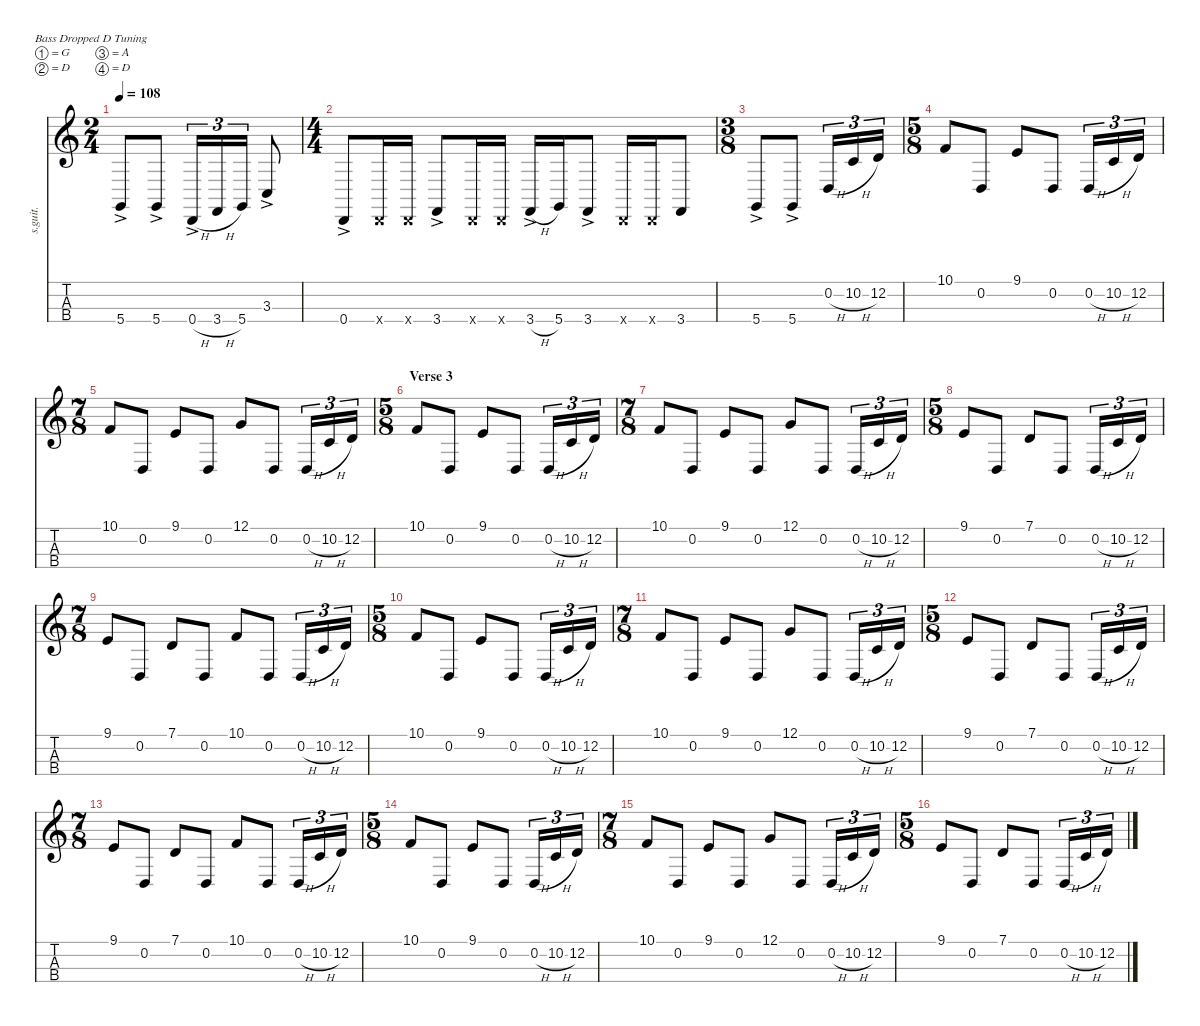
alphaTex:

\defaultSystemsLayout 4
\hideDynamics
\bracketExtendMode nobrackets
\track ("Justin Chancellor" "s.guit.") {instrument electricbasspick}
\staff {score tabs}
\tuning (G2 D2 A1 D1)
\ts (2 4)
\beaming (8 2 2 2 2)
\tempo 108
\clef g2
\ks c
5.4{ac}.8{lyrics (0 "") lyrics (1 "") lyrics (2 "") lyrics (3 "") lyrics (4 "") dy p} 5.4{ac}.8{lyrics (0 "") lyrics (1 "") lyrics (2 "") lyrics (3 "") lyrics (4 "")} 0.4{h ac}.16{tu (3 2) lyrics (0 "") lyrics (1 "") lyrics (2 "") lyrics (3 "") lyrics (4 "")} 3.4{h}.16{tu (3 2) lyrics (0 "") lyrics (1 "") lyrics (2 "") lyrics (3 "") lyrics (4 "") dy f} 5.4.16{tu (3 2) lyrics (0 "") lyrics (1 "") lyrics (2 "") lyrics (3 "") lyrics (4 "")} 3.3{ac}.8{lyrics (0 "") lyrics (1 "") lyrics (2 "") lyrics (3 "") lyrics (4 "") dy p} |
\ts (4 4)
\beaming (8 2 2 2 2)
0.4{ac}.8{lyrics (0 "") lyrics (1 "") lyrics (2 "") lyrics (3 "") lyrics (4 "")} 0.4{x}.16{lyrics (0 "") lyrics (1 "") lyrics (2 "") lyrics (3 "") lyrics (4 "") dy f} 0.4{x}.16{lyrics (0 "") lyrics (1 "") lyrics (2 "") lyrics (3 "") lyrics (4 "")} 3.4{ac}.8{lyrics (0 "") lyrics (1 "") lyrics (2 "") lyrics (3 "") lyrics (4 "") dy p} 0.4{x}.16{lyrics (0 "") lyrics (1 "") lyrics (2 "") lyrics (3 "") lyrics (4 "") dy f} 0.4{x}.16{lyrics (0 "") lyrics (1 "") lyrics (2 "") lyrics (3 "") lyrics (4 "")} 3.4{h ac}.16{lyrics (0 "") lyrics (1 "") lyrics (2 "") lyrics (3 "") lyrics (4 "") dy p} 5.4.16{lyrics (0 "") lyrics (1 "") lyrics (2 "") lyrics (3 "") lyrics (4 "") dy f} 3.4{ac}.8{lyrics (0 "") lyrics (1 "") lyrics (2 "") lyrics (3 "") lyrics (4 "") dy p} 0.4{x}.16{lyrics (0 "") lyrics (1 "") lyrics (2 "") lyrics (3 "") lyrics (4 "") dy f} 0.4{x}.16{lyrics (0 "") lyrics (1 "") lyrics (2 "") lyrics (3 "") lyrics (4 "")} 3.4.8{lyrics (0 "") lyrics (1 "") lyrics (2 "") lyrics (3 "") lyrics (4 "")} |
\ts (3 8)
\beaming (8 2 2 2 2)
5.4{ac}.8{lyrics (0 "") lyrics (1 "") lyrics (2 "") lyrics (3 "") lyrics (4 "") dy p} 5.4{ac}.8{lyrics (0 "") lyrics (1 "") lyrics (2 "") lyrics (3 "") lyrics (4 "")} 0.2{h}.16{tu (3 2) lyrics (0 "") lyrics (1 "") lyrics (2 "") lyrics (3 "") lyrics (4 "") dy f} 10.2{h}.16{tu (3 2) lyrics (0 "") lyrics (1 "") lyrics (2 "") lyrics (3 "") lyrics (4 "")} 12.2.16{tu (3 2) lyrics (0 "") lyrics (1 "") lyrics (2 "") lyrics (3 "") lyrics (4 "")} |
\ts (5 8)
\beaming (8 2 2 2 2)
10.1.8{lyrics (0 "") lyrics (1 "") lyrics (2 "") lyrics (3 "") lyrics (4 "")} 0.2.8{lyrics (0 "") lyrics (1 "") lyrics (2 "") lyrics (3 "") lyrics (4 "")} 9.1.8{lyrics (0 "") lyrics (1 "") lyrics (2 "") lyrics (3 "") lyrics (4 "")} 0.2.8{lyrics (0 "") lyrics (1 "") lyrics (2 "") lyrics (3 "") lyrics (4 "")} 0.2{h}.16{tu (3 2) lyrics (0 "") lyrics (1 "") lyrics (2 "") lyrics (3 "") lyrics (4 "")} 10.2{h}.16{tu (3 2) lyrics (0 "") lyrics (1 "") lyrics (2 "") lyrics (3 "") lyrics (4 "")} 12.2.16{tu (3 2) lyrics (0 "") lyrics (1 "") lyrics (2 "") lyrics (3 "") lyrics (4 "")} |
\ts (7 8)
\beaming (8 2 2 2 2)
10.1.8{lyrics (0 "") lyrics (1 "") lyrics (2 "") lyrics (3 "") lyrics (4 "")} 0.2.8{lyrics (0 "") lyrics (1 "") lyrics (2 "") lyrics (3 "") lyrics (4 "")} 9.1.8{lyrics (0 "") lyrics (1 "") lyrics (2 "") lyrics (3 "") lyrics (4 "")} 0.2.8{lyrics (0 "") lyrics (1 "") lyrics (2 "") lyrics (3 "") lyrics (4 "")} 12.1.8{lyrics (0 "") lyrics (1 "") lyrics (2 "") lyrics (3 "") lyrics (4 "")} 0.2.8{lyrics (0 "") lyrics (1 "") lyrics (2 "") lyrics (3 "") lyrics (4 "")} 0.2{h}.16{tu (3 2) lyrics (0 "") lyrics (1 "") lyrics (2 "") lyrics (3 "") lyrics (4 "")} 10.2{h}.16{tu (3 2) lyrics (0 "") lyrics (1 "") lyrics (2 "") lyrics (3 "") lyrics (4 "")} 12.2.16{tu (3 2) lyrics (0 "") lyrics (1 "") lyrics (2 "") lyrics (3 "") lyrics (4 "")} |
\ts (5 8)
\beaming (8 2 2 2 2)
\section ("" "Verse 3")
10.1.8{lyrics (0 "") lyrics (1 "") lyrics (2 "") lyrics (3 "") lyrics (4 "")} 0.2.8{lyrics (0 "") lyrics (1 "") lyrics (2 "") lyrics (3 "") lyrics (4 "")} 9.1.8{lyrics (0 "") lyrics (1 "") lyrics (2 "") lyrics (3 "") lyrics (4 "")} 0.2.8{lyrics (0 "") lyrics (1 "") lyrics (2 "") lyrics (3 "") lyrics (4 "")} 0.2{h}.16{tu (3 2) lyrics (0 "") lyrics (1 "") lyrics (2 "") lyrics (3 "") lyrics (4 "")} 10.2{h}.16{tu (3 2) lyrics (0 "") lyrics (1 "") lyrics (2 "") lyrics (3 "") lyrics (4 "")} 12.2.16{tu (3 2) lyrics (0 "") lyrics (1 "") lyrics (2 "") lyrics (3 "") lyrics (4 "")} |
\ts (7 8)
\beaming (8 2 2 2 2)
10.1.8{lyrics (0 "") lyrics (1 "") lyrics (2 "") lyrics (3 "") lyrics (4 "")} 0.2.8{lyrics (0 "") lyrics (1 "") lyrics (2 "") lyrics (3 "") lyrics (4 "")} 9.1.8{lyrics (0 "") lyrics (1 "") lyrics (2 "") lyrics (3 "") lyrics (4 "")} 0.2.8{lyrics (0 "") lyrics (1 "") lyrics (2 "") lyrics (3 "") lyrics (4 "")} 12.1.8{lyrics (0 "") lyrics (1 "") lyrics (2 "") lyrics (3 "") lyrics (4 "")} 0.2.8{lyrics (0 "") lyrics (1 "") lyrics (2 "") lyrics (3 "") lyrics (4 "")} 0.2{h}.16{tu (3 2) lyrics (0 "") lyrics (1 "") lyrics (2 "") lyrics (3 "") lyrics (4 "")} 10.2{h}.16{tu (3 2) lyrics (0 "") lyrics (1 "") lyrics (2 "") lyrics (3 "") lyrics (4 "")} 12.2.16{tu (3 2) lyrics (0 "") lyrics (1 "") lyrics (2 "") lyrics (3 "") lyrics (4 "")} |
\ts (5 8)
\beaming (8 2 2 2 2)
9.1.8{lyrics (0 "") lyrics (1 "") lyrics (2 "") lyrics (3 "") lyrics (4 "")} 0.2.8{lyrics (0 "") lyrics (1 "") lyrics (2 "") lyrics (3 "") lyrics (4 "")} 7.1.8{lyrics (0 "") lyrics (1 "") lyrics (2 "") lyrics (3 "") lyrics (4 "")} 0.2.8{lyrics (0 "") lyrics (1 "") lyrics (2 "") lyrics (3 "") lyrics (4 "")} 0.2{h}.16{tu (3 2) lyrics (0 "") lyrics (1 "") lyrics (2 "") lyrics (3 "") lyrics (4 "")} 10.2{h}.16{tu (3 2) lyrics (0 "") lyrics (1 "") lyrics (2 "") lyrics (3 "") lyrics (4 "")} 12.2.16{tu (3 2) lyrics (0 "") lyrics (1 "") lyrics (2 "") lyrics (3 "") lyrics (4 "")} |
\ts (7 8)
\beaming (8 2 2 2 2)
9.1.8{lyrics (0 "") lyrics (1 "") lyrics (2 "") lyrics (3 "") lyrics (4 "")} 0.2.8{lyrics (0 "") lyrics (1 "") lyrics (2 "") lyrics (3 "") lyrics (4 "")} 7.1.8{lyrics (0 "") lyrics (1 "") lyrics (2 "") lyrics (3 "") lyrics (4 "")} 0.2.8{lyrics (0 "") lyrics (1 "") lyrics (2 "") lyrics (3 "") lyrics (4 "")} 10.1.8{lyrics (0 "") lyrics (1 "") lyrics (2 "") lyrics (3 "") lyrics (4 "")} 0.2.8{lyrics (0 "") lyrics (1 "") lyrics (2 "") lyrics (3 "") lyrics (4 "")} 0.2{h}.16{tu (3 2) lyrics (0 "") lyrics (1 "") lyrics (2 "") lyrics (3 "") lyrics (4 "")} 10.2{h}.16{tu (3 2) lyrics (0 "") lyrics (1 "") lyrics (2 "") lyrics (3 "") lyrics (4 "")} 12.2.16{tu (3 2) lyrics (0 "") lyrics (1 "") lyrics (2 "") lyrics (3 "") lyrics (4 "")} |
\ts (5 8)
\beaming (8 2 2 2 2)
10.1.8{lyrics (0 "") lyrics (1 "") lyrics (2 "") lyrics (3 "") lyrics (4 "")} 0.2.8{lyrics (0 "") lyrics (1 "") lyrics (2 "") lyrics (3 "") lyrics (4 "")} 9.1.8{lyrics (0 "") lyrics (1 "") lyrics (2 "") lyrics (3 "") lyrics (4 "")} 0.2.8{lyrics (0 "") lyrics (1 "") lyrics (2 "") lyrics (3 "") lyrics (4 "")} 0.2{h}.16{tu (3 2) lyrics (0 "") lyrics (1 "") lyrics (2 "") lyrics (3 "") lyrics (4 "")} 10.2{h}.16{tu (3 2) lyrics (0 "") lyrics (1 "") lyrics (2 "") lyrics (3 "") lyrics (4 "")} 12.2.16{tu (3 2) lyrics (0 "") lyrics (1 "") lyrics (2 "") lyrics (3 "") lyrics (4 "")} |
\ts (7 8)
\beaming (8 2 2 2 2)
10.1.8{lyrics (0 "") lyrics (1 "") lyrics (2 "") lyrics (3 "") lyrics (4 "")} 0.2.8{lyrics (0 "") lyrics (1 "") lyrics (2 "") lyrics (3 "") lyrics (4 "")} 9.1.8{lyrics (0 "") lyrics (1 "") lyrics (2 "") lyrics (3 "") lyrics (4 "")} 0.2.8{lyrics (0 "") lyrics (1 "") lyrics (2 "") lyrics (3 "") lyrics (4 "")} 12.1.8{lyrics (0 "") lyrics (1 "") lyrics (2 "") lyrics (3 "") lyrics (4 "")} 0.2.8{lyrics (0 "") lyrics (1 "") lyrics (2 "") lyrics (3 "") lyrics (4 "")} 0.2{h}.16{tu (3 2) lyrics (0 "") lyrics (1 "") lyrics (2 "") lyrics (3 "") lyrics (4 "")} 10.2{h}.16{tu (3 2) lyrics (0 "") lyrics (1 "") lyrics (2 "") lyrics (3 "") lyrics (4 "")} 12.2.16{tu (3 2) lyrics (0 "") lyrics (1 "") lyrics (2 "") lyrics (3 "") lyrics (4 "")} |
\ts (5 8)
\beaming (8 2 2 2 2)
9.1.8{lyrics (0 "") lyrics (1 "") lyrics (2 "") lyrics (3 "") lyrics (4 "")} 0.2.8{lyrics (0 "") lyrics (1 "") lyrics (2 "") lyrics (3 "") lyrics (4 "")} 7.1.8{lyrics (0 "") lyrics (1 "") lyrics (2 "") lyrics (3 "") lyrics (4 "")} 0.2.8{lyrics (0 "") lyrics (1 "") lyrics (2 "") lyrics (3 "") lyrics (4 "")} 0.2{h}.16{tu (3 2) lyrics (0 "") lyrics (1 "") lyrics (2 "") lyrics (3 "") lyrics (4 "")} 10.2{h}.16{tu (3 2) lyrics (0 "") lyrics (1 "") lyrics (2 "") lyrics (3 "") lyrics (4 "")} 12.2.16{tu (3 2) lyrics (0 "") lyrics (1 "") lyrics (2 "") lyrics (3 "") lyrics (4 "")} |
\ts (7 8)
\beaming (8 2 2 2 2)
9.1.8{lyrics (0 "") lyrics (1 "") lyrics (2 "") lyrics (3 "") lyrics (4 "")} 0.2.8{lyrics (0 "") lyrics (1 "") lyrics (2 "") lyrics (3 "") lyrics (4 "")} 7.1.8{lyrics (0 "") lyrics (1 "") lyrics (2 "") lyrics (3 "") lyrics (4 "")} 0.2.8{lyrics (0 "") lyrics (1 "") lyrics (2 "") lyrics (3 "") lyrics (4 "")} 10.1.8{lyrics (0 "") lyrics (1 "") lyrics (2 "") lyrics (3 "") lyrics (4 "")} 0.2.8{lyrics (0 "") lyrics (1 "") lyrics (2 "") lyrics (3 "") lyrics (4 "")} 0.2{h}.16{tu (3 2) lyrics (0 "") lyrics (1 "") lyrics (2 "") lyrics (3 "") lyrics (4 "")} 10.2{h}.16{tu (3 2) lyrics (0 "") lyrics (1 "") lyrics (2 "") lyrics (3 "") lyrics (4 "")} 12.2.16{tu (3 2) lyrics (0 "") lyrics (1 "") lyrics (2 "") lyrics (3 "") lyrics (4 "")} |
\ts (5 8)
\beaming (8 2 2 2 2)
10.1.8{lyrics (0 "") lyrics (1 "") lyrics (2 "") lyrics (3 "") lyrics (4 "")} 0.2.8{lyrics (0 "") lyrics (1 "") lyrics (2 "") lyrics (3 "") lyrics (4 "")} 9.1.8{lyrics (0 "") lyrics (1 "") lyrics (2 "") lyrics (3 "") lyrics (4 "")} 0.2.8{lyrics (0 "") lyrics (1 "") lyrics (2 "") lyrics (3 "") lyrics (4 "")} 0.2{h}.16{tu (3 2) lyrics (0 "") lyrics (1 "") lyrics (2 "") lyrics (3 "") lyrics (4 "")} 10.2{h}.16{tu (3 2) lyrics (0 "") lyrics (1 "") lyrics (2 "") lyrics (3 "") lyrics (4 "")} 12.2.16{tu (3 2) lyrics (0 "") lyrics (1 "") lyrics (2 "") lyrics (3 "") lyrics (4 "")} |
\ts (7 8)
\beaming (8 2 2 2 2)
10.1.8{lyrics (0 "") lyrics (1 "") lyrics (2 "") lyrics (3 "") lyrics (4 "")} 0.2.8{lyrics (0 "") lyrics (1 "") lyrics (2 "") lyrics (3 "") lyrics (4 "")} 9.1.8{lyrics (0 "") lyrics (1 "") lyrics (2 "") lyrics (3 "") lyrics (4 "")} 0.2.8{lyrics (0 "") lyrics (1 "") lyrics (2 "") lyrics (3 "") lyrics (4 "")} 12.1.8{lyrics (0 "") lyrics (1 "") lyrics (2 "") lyrics (3 "") lyrics (4 "")} 0.2.8{lyrics (0 "") lyrics (1 "") lyrics (2 "") lyrics (3 "") lyrics (4 "")} 0.2{h}.16{tu (3 2) lyrics (0 "") lyrics (1 "") lyrics (2 "") lyrics (3 "") lyrics (4 "")} 10.2{h}.16{tu (3 2) lyrics (0 "") lyrics (1 "") lyrics (2 "") lyrics (3 "") lyrics (4 "")} 12.2.16{tu (3 2) lyrics (0 "") lyrics (1 "") lyrics (2 "") lyrics (3 "") lyrics (4 "")} |
\ts (5 8)
\beaming (8 2 2 2 2)
9.1.8{lyrics (0 "") lyrics (1 "") lyrics (2 "") lyrics (3 "") lyrics (4 "")} 0.2.8{lyrics (0 "") lyrics (1 "") lyrics (2 "") lyrics (3 "") lyrics (4 "")} 7.1.8{lyrics (0 "") lyrics (1 "") lyrics (2 "") lyrics (3 "") lyrics (4 "")} 0.2.8{lyrics (0 "") lyrics (1 "") lyrics (2 "") lyrics (3 "") lyrics (4 "")} 0.2{h}.16{tu (3 2) lyrics (0 "") lyrics (1 "") lyrics (2 "") lyrics (3 "") lyrics (4 "")} 10.2{h}.16{tu (3 2) lyrics (0 "") lyrics (1 "") lyrics (2 "") lyrics (3 "") lyrics (4 "")} 12.2.16{tu (3 2) lyrics (0 "") lyrics (1 "") lyrics (2 "") lyrics (3 "") lyrics (4 "")}
